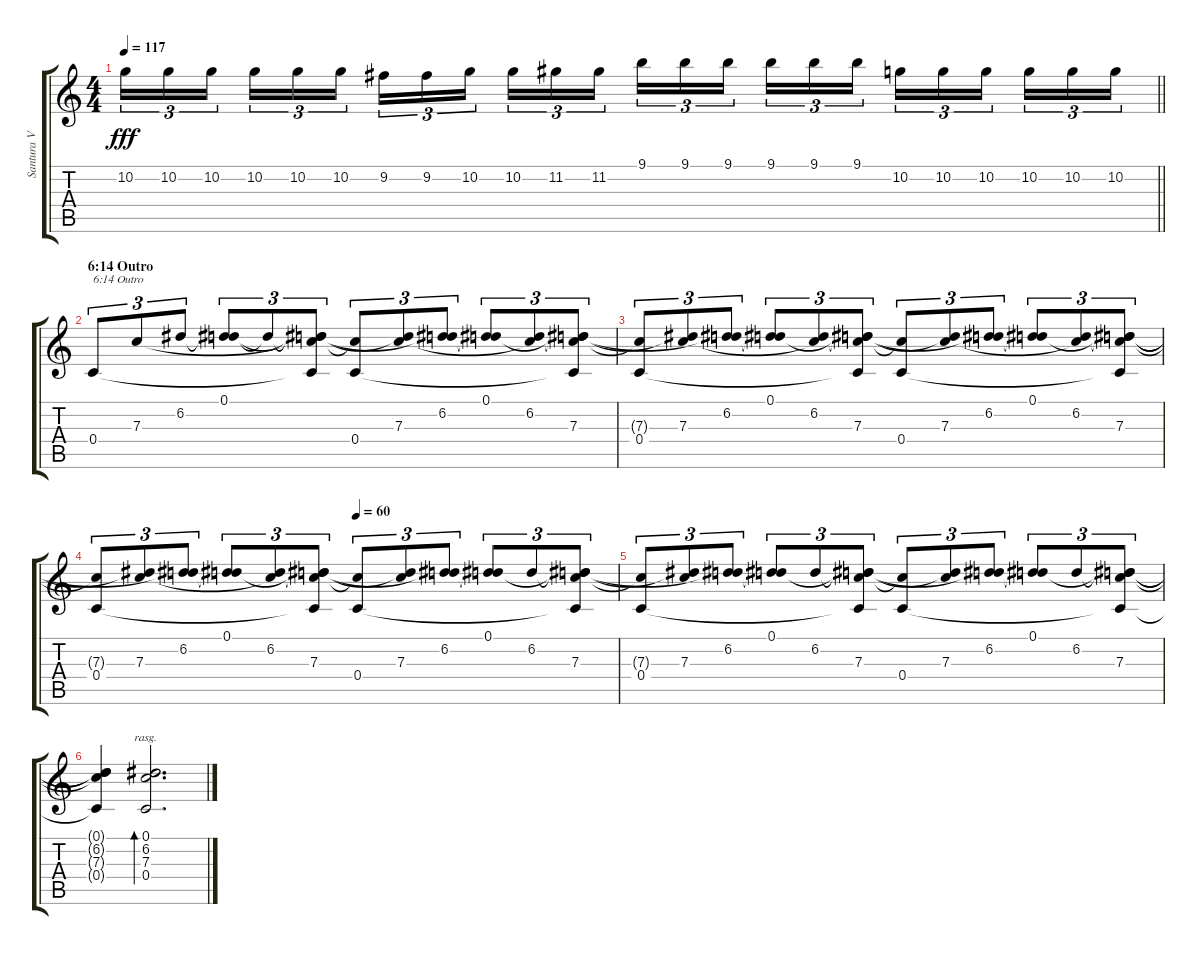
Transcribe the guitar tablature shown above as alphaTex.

\track ("Santura V" "Santura V") {instrument electricguitarjazz}
\staff {score tabs}
\tuning (D4 A3 F3 C3 G2 D2) {hide}
\ts (4 4)
\tempo 117
\clef g2
\barLineRight lightlight
\ks c
10.2.16{tu (3 2) dy fff} 10.2.16{tu (3 2)} 10.2.16{tu (3 2) beam splitsecondary} 10.2.16{tu (3 2)} 10.2.16{tu (3 2)} 10.2.16{tu (3 2)} 9.2.16{tu (3 2)} 9.2.16{tu (3 2)} 10.2.16{tu (3 2) beam splitsecondary} 10.2.16{tu (3 2)} 11.2.16{tu (3 2)} 11.2.16{tu (3 2)} 9.1.16{tu (3 2)} 9.1.16{tu (3 2)} 9.1.16{tu (3 2) beam splitsecondary} 9.1.16{tu (3 2)} 9.1.16{tu (3 2)} 9.1.16{tu (3 2)} 10.2.16{tu (3 2)} 10.2.16{tu (3 2)} 10.2.16{tu (3 2) beam splitsecondary} 10.2.16{tu (3 2)} 10.2.16{tu (3 2)} 10.2.16{tu (3 2)} |
\section ("" "6:14 Outro")
0.4.8{tu (3 2) txt "6:14 Outro" volume 9 instrument electricguitarjazz} 7.3.8{tu (3 2)} 6.2.8{tu (3 2)} (0.1 6.2{t}).8{tu (3 2)} 6.2{t}.8{tu (3 2)} (0.1{t} 6.2{t} 7.3{t} 0.4{t}).8{tu (3 2)} (7.3{t} 0.4).8{tu (3 2)} (6.2{t} 7.3).8{tu (3 2)} (0.1{t} 6.2).8{tu (3 2)} (0.1 6.2{t}).8{tu (3 2)} (6.2 7.3{t}).8{tu (3 2)} (0.1{t} 6.2{t} 7.3 0.4{t}).8{tu (3 2)} |
(7.3{t} 0.4).8{tu (3 2)} (6.2{t} 7.3).8{tu (3 2)} (0.1{t} 6.2).8{tu (3 2)} (0.1 6.2{t}).8{tu (3 2)} (6.2 7.3{t}).8{tu (3 2)} (0.1{t} 6.2{t} 7.3 0.4{t}).8{tu (3 2)} (7.3{t} 0.4).8{tu (3 2)} (6.2{t} 7.3).8{tu (3 2)} (0.1{t} 6.2).8{tu (3 2)} (0.1 6.2{t}).8{tu (3 2)} (6.2 7.3{t}).8{tu (3 2)} (0.1{t} 6.2{t} 7.3 0.4{t}).8{tu (3 2)} |
\tempo (60 0.5)
(7.3{t} 0.4).8{tu (3 2)} (6.2{t} 7.3).8{tu (3 2)} (0.1{t} 6.2).8{tu (3 2)} (0.1 6.2{t}).8{tu (3 2)} (6.2 7.3{t}).8{tu (3 2)} (0.1{t} 6.2{t} 7.3 0.4{t}).8{tu (3 2)} (7.3{t} 0.4).8{tu (3 2)} (6.2{t} 7.3).8{tu (3 2)} (0.1{t} 6.2).8{tu (3 2)} (0.1 6.2{t}).8{tu (3 2)} 6.2.8{tu (3 2)} (0.1{t} 6.2{t} 7.3 0.4{t}).8{tu (3 2)} |
(7.3{t} 0.4).8{tu (3 2)} (6.2{t} 7.3).8{tu (3 2)} (0.1{t} 6.2).8{tu (3 2)} (0.1 6.2{t}).8{tu (3 2)} 6.2.8{tu (3 2)} (0.1{t} 6.2{t} 7.3 0.4{t}).8{tu (3 2)} (7.3{t} 0.4).8{tu (3 2)} (6.2{t} 7.3).8{tu (3 2)} (0.1{t} 6.2).8{tu (3 2)} (0.1 6.2{t}).8{tu (3 2)} 6.2.8{tu (3 2)} (0.1{t} 6.2{t} 7.3 0.4{t}).8{tu (3 2)} |
(0.1{t} 6.2{t} 7.3{t} 0.4{t}).4 (0.1 6.2 7.3 0.4).2{d bd 240 rasg ii}
